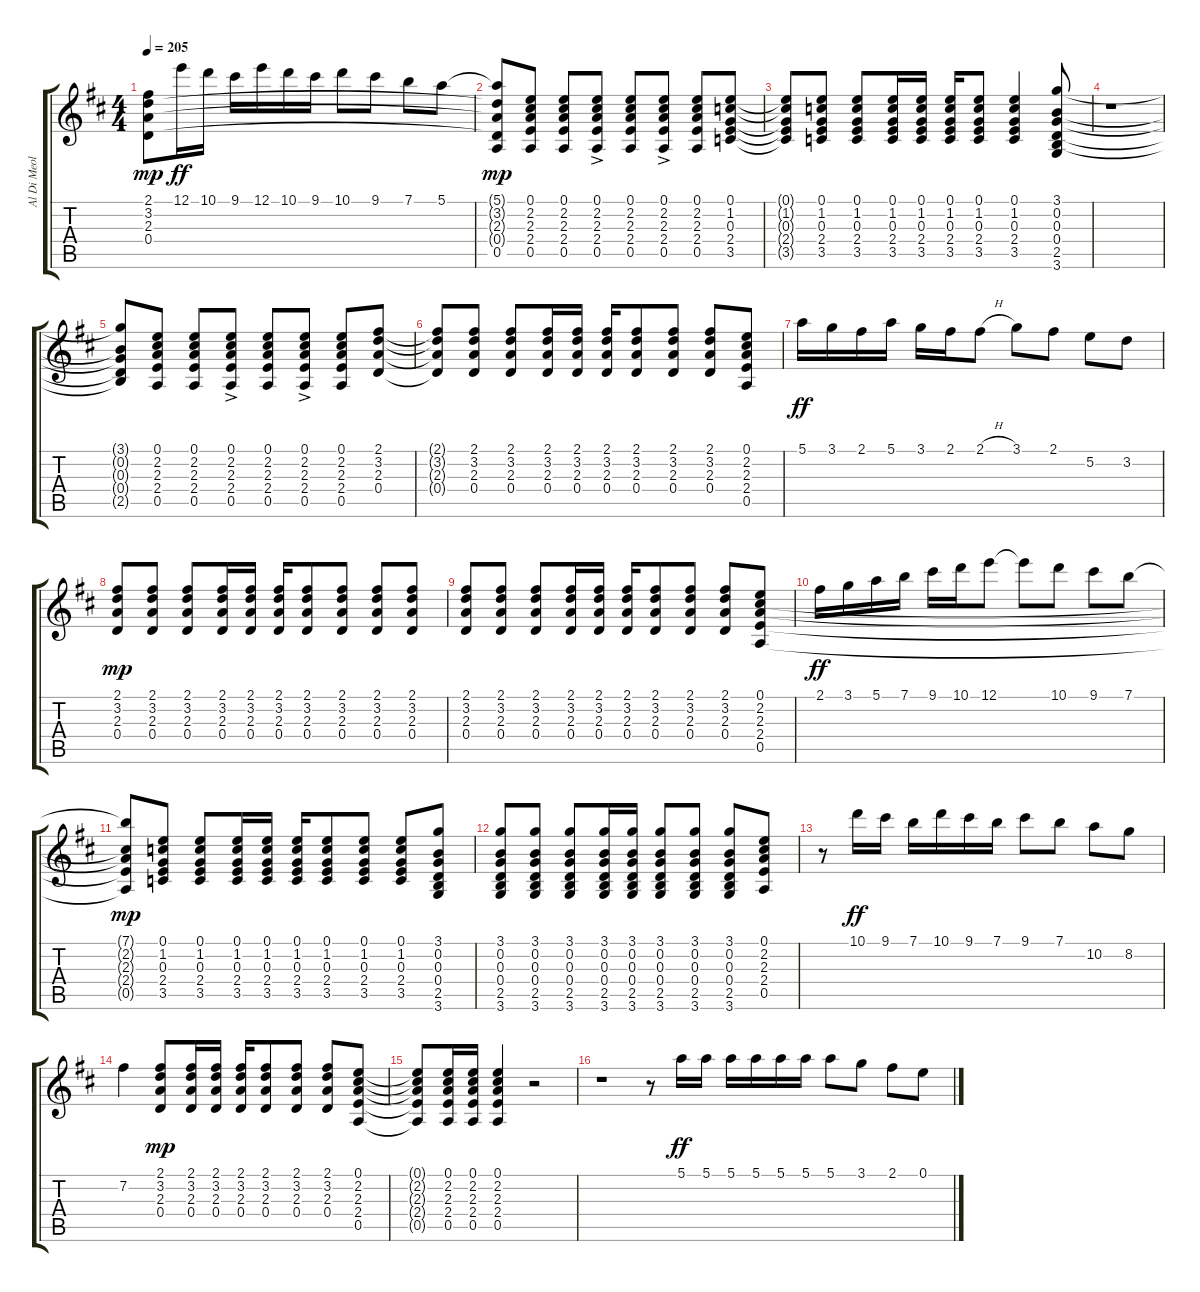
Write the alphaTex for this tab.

\track ("Al Di Meola" "Al Di Meol") {instrument acousticguitarsteel}
\staff {score tabs}
\tuning (E4 B3 G3 D3 A2 E2) {hide}
\ts (4 4)
\tempo 205
\clef g2
\ks d
(2.1{t} 3.2{t} 2.3{t} 0.4{t}).8{dy mp} 12.1.16{dy ff} 10.1.16 9.1.16 12.1.16 10.1.16 9.1.16 10.1.8 9.1.8 7.1.8 5.1.8 |
(5.1{t} 3.2{t} 2.3{t} 0.4{t} 0.5{t}).8{dy mp} (0.1 2.2 2.3 2.4 0.5).8 (0.1 2.2 2.3 2.4 0.5).8 (0.1{ac} 2.2{ac} 2.3{ac} 2.4{ac} 0.5{ac}).8 (0.1 2.2 2.3 2.4 0.5).8 (0.1{ac} 2.2{ac} 2.3{ac} 2.4{ac} 0.5{ac}).8 (0.1 2.2 2.3 2.4 0.5).8 (0.1 1.2 0.3 2.4 3.5).8 |
(0.1{t} 1.2{t} 0.3{t} 2.4{t} 3.5{t}).8 (0.1 1.2 0.3 2.4 3.5).8 (0.1 1.2 0.3 2.4 3.5).8 (0.1 1.2 0.3 2.4 3.5).16 (0.1 1.2 0.3 2.4 3.5).16 (0.1 1.2 0.3 2.4 3.5).16 (0.1 1.2 0.3 2.4 3.5).8 (0.1 1.2 0.3 2.4 3.5).4 (3.1 0.2 0.3 0.4 2.5 3.6).8 |
r.1 |
(3.1{t} 0.2{t} 0.3{t} 0.4{t} 2.5{t}).8 (0.1 2.2 2.3 2.4 0.5).8 (0.1 2.2 2.3 2.4 0.5).8 (0.1{ac} 2.2{ac} 2.3{ac} 2.4{ac} 0.5{ac}).8 (0.1 2.2 2.3 2.4 0.5).8 (0.1{ac} 2.2{ac} 2.3{ac} 2.4{ac} 0.5{ac}).8 (0.1 2.2 2.3 2.4 0.5).8 (2.1 3.2 2.3 0.4).8 |
(2.1{t} 3.2{t} 2.3{t} 0.4{t}).8 (2.1 3.2 2.3 0.4).8 (2.1 3.2 2.3 0.4).8 (2.1 3.2 2.3 0.4).16 (2.1 3.2 2.3 0.4).16 (2.1 3.2 2.3 0.4).16 (2.1 3.2 2.3 0.4).8 (2.1 3.2 2.3 0.4).8 (2.1 3.2 2.3 0.4).8 (0.1 2.2 2.3 2.4 0.5).8 |
5.1.16{dy ff} 3.1.16 2.1.16 5.1.16 3.1.16 2.1.16 2.1{h}.8 3.1.8 2.1.8 5.2.8 3.2.8 |
(2.1 3.2 2.3 0.4).8{dy mp} (2.1 3.2 2.3 0.4).8 (2.1 3.2 2.3 0.4).8 (2.1 3.2 2.3 0.4).16 (2.1 3.2 2.3 0.4).16 (2.1 3.2 2.3 0.4).16 (2.1 3.2 2.3 0.4).8 (2.1 3.2 2.3 0.4).8 (2.1 3.2 2.3 0.4).8 (2.1 3.2 2.3 0.4).8 |
(2.1 3.2 2.3 0.4).8 (2.1 3.2 2.3 0.4).8 (2.1 3.2 2.3 0.4).8 (2.1 3.2 2.3 0.4).16 (2.1 3.2 2.3 0.4).16 (2.1 3.2 2.3 0.4).16 (2.1 3.2 2.3 0.4).8 (2.1 3.2 2.3 0.4).8 (2.1 3.2 2.3 0.4).8 (0.1 2.2 2.3 2.4 0.5).8 |
2.1.16{dy ff} 3.1.16 5.1.16 7.1.16 9.1.16 10.1.16 12.1.8 12.1{t}.8 10.1.8 9.1.8 7.1.8 |
(7.1{t} 2.2{t} 2.3{t} 2.4{t} 0.5{t}).8{dy mp} (0.1 1.2 0.3 2.4 3.5).8 (0.1 1.2 0.3 2.4 3.5).8 (0.1 1.2 0.3 2.4 3.5).16 (0.1 1.2 0.3 2.4 3.5).16 (0.1 1.2 0.3 2.4 3.5).16 (0.1 1.2 0.3 2.4 3.5).8 (0.1 1.2 0.3 2.4 3.5).8 (0.1 1.2 0.3 2.4 3.5).8 (3.1 0.2 0.3 0.4 2.5 3.6).8 |
(3.1 0.2 0.3 0.4 2.5 3.6).8 (3.1 0.2 0.3 0.4 2.5 3.6).8 (3.1 0.2 0.3 0.4 2.5 3.6).8 (3.1 0.2 0.3 0.4 2.5 3.6).16 (3.1 0.2 0.3 0.4 2.5 3.6).16 (3.1 0.2 0.3 0.4 2.5 3.6).8 (3.1 0.2 0.3 0.4 2.5 3.6).8 (3.1 0.2 0.3 0.4 2.5 3.6).8 (0.1 2.2 2.3 2.4 0.5).8 |
r.8 10.1.16{dy ff} 9.1.16 7.1.16 10.1.16 9.1.16 7.1.16 9.1.8 7.1.8 10.2.8 8.2.8 |
7.2.4 (2.1 3.2 2.3 0.4).8{dy mp} (2.1 3.2 2.3 0.4).16 (2.1 3.2 2.3 0.4).16 (2.1 3.2 2.3 0.4).16 (2.1 3.2 2.3 0.4).8 (2.1 3.2 2.3 0.4).8 (2.1 3.2 2.3 0.4).8 (0.1 2.2 2.3 2.4 0.5).8 |
(0.1{t} 2.2{t} 2.3{t} 2.4{t} 0.5{t}).8 (0.1 2.2 2.3 2.4 0.5).16 (0.1 2.2 2.3 2.4 0.5).16 (0.1 2.2 2.3 2.4 0.5).4 r.2 |
r.1 r.8 5.1.16{dy ff} 5.1.16 5.1.16 5.1.16 5.1.16 5.1.16 5.1.8 3.1.8 2.1.8 0.1.8
